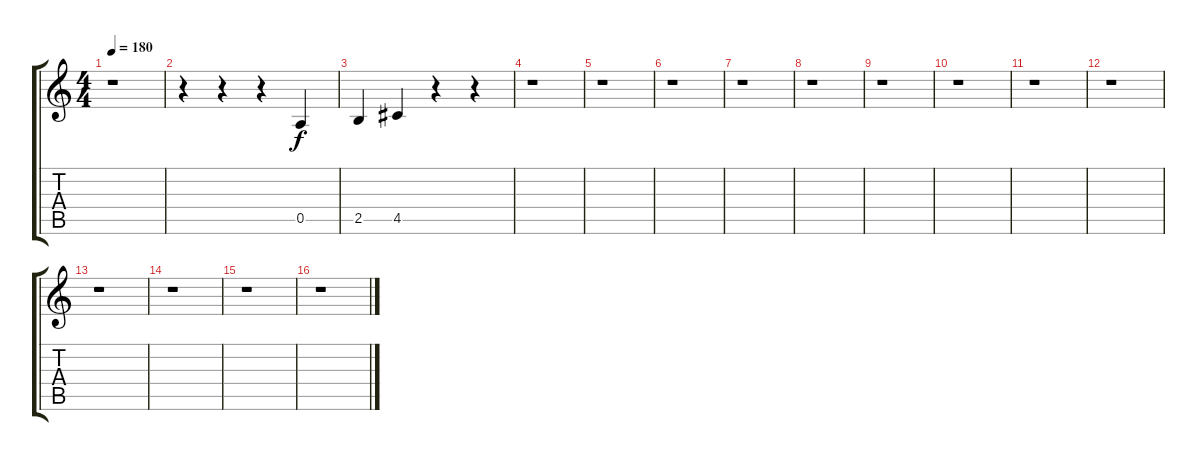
\track "" {instrument acousticguitarsteel}
\staff {score tabs}
\tuning (E4 B3 G3 D3 A2 E2) {hide}
\ts (4 4)
\tempo 180
\clef g2
\ks c
r.1{dy f} |
r.4 r.4 r.4 0.5.4 |
2.5.4 4.5.4 r.4 r.4 |
r.1 |
r.1 |
r.1 |
r.1 |
r.1 |
r.1 |
r.1 |
r.1 |
r.1 |
r.1 |
r.1 |
r.1 |
r.1
